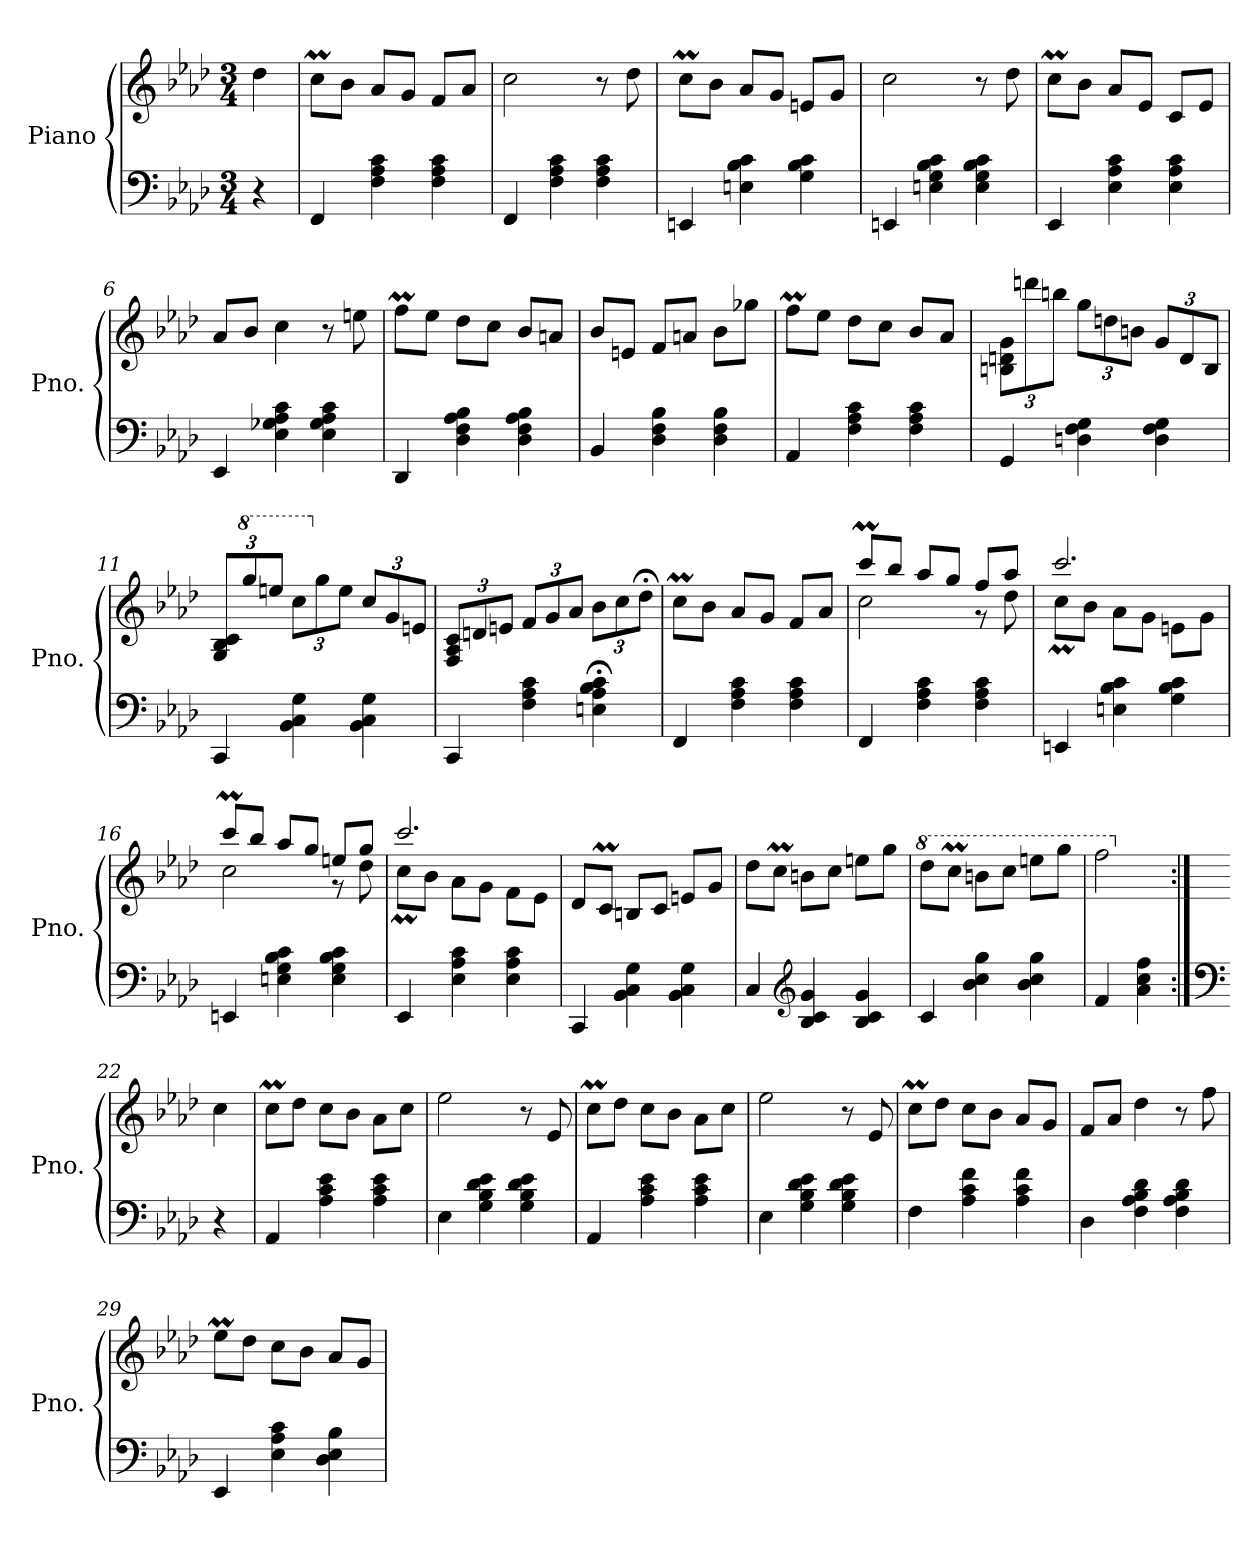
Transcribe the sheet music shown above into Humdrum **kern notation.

**kern	**kern
*part1	*part1
*staff2	*staff1
*I"Piano	*
*I'Pno.	*
*clefF4	*clefG2
*k[b-e-a-d-]	*k[b-e-a-d-]
*M3/4	*M3/4
=	=
4r	4dd-\
=1	=1
4FF/	8ccm\L
.	8b-\J
4F\ 4A-\ 4c\	8a-/L
.	8g/J
4F\ 4A-\ 4c\	8f/L
.	8a-/J
=2	=2
4FF/	2cc\
4F\ 4A-\ 4c\	.
4F\ 4A-\ 4c\	8r
.	8dd-\
=3	=3
4EEn/	8ccm\L
.	8b-\J
4En\ 4B-\ 4c\	8a-/L
.	8g/J
4G\ 4B-\ 4c\	8en/L
.	8g/J
=4	=4
4EEn/	2cc\
4En\ 4G\ 4B-\ 4c\	.
4E\ 4G\ 4B-\ 4c\	8r
.	8dd-\
=5	=5
4EE-/	8ccm\L
.	8b-\J
4E-\ 4A-\ 4c\	8a-/L
.	8e-/J
4E-\ 4A-\ 4c\	8c/L
.	8e-/J
=6	=6
4EE-/	8a-/L
.	8b-/J
4E-\ 4G-X\ 4A-\ 4c\	4cc\
4E-\ 4G-\ 4A-\ 4c\	8r
.	8een\
!!LO:LB:g=z
=7	=7
4DD-/	8ffM\L
.	8ee-\J
4D-\ 4F\ 4A-\ 4B-\	8dd-\L
.	8cc\J
4D-\ 4F\ 4A-\ 4B-\	8b-/L
.	8an/J
=8	=8
4BB-/	8b-/L
.	8en/J
4D-\ 4F\ 4B-\	8f/L
.	8an/J
4D-\ 4F\ 4B-\	8b-\L
.	8gg-X\J
=9	=9
4AA-/	8ffM\L
.	8ee-\J
4F\ 4A-\ 4c\	8dd-\L
.	8cc\J
4F\ 4A-\ 4c\	8b-/L
.	8a-/J
=10	=10
*	*Xbrackettup
4GG/	12Bn\ 12dn\ 12g\L
.	12dddn\
.	12bbn\J
4Dn\ 4F\ 4G\	12gg\L
.	12ddn\
.	12bn\J
4D\ 4F\ 4G\	12g/L
.	12d/
.	12B/J
!!LO:LB:g=z
=11	=11
4CC/	12G/ 12B-/ 12c/L
*	*8va
.	12ggg/
.	12eeen/J
4BB-\ 4C\ 4G\	12ccc\L
*	*X8va
.	12gg\
.	12ee\J
4BB-\ 4C\ 4G\	12cc/L
.	12g/
.	12en/J
=12	=12
4CC/	12F/ 12A-/ 12c/L
.	12dn/
.	12en/J
4F\ 4A-\ 4c\	12f/L
.	12g/
.	12a-/J
4En\;< 4A-\;< 4B-\;< 4c\;<	12b-\L
.	12cc\
.	12dd-;<\J
=13	=13
4FF/	8ccm\L
.	8b-\J
4F\ 4A-\ 4c\	8a-/L
.	8g/J
4F\ 4A-\ 4c\	8f/L
.	8a-/J
=14	=14
*	*^
4FF/	8cccm/L	2cc\
.	8bb-/J	.
4F\ 4A-\ 4c\	8aa-/L	.
.	8gg/J	.
4F\ 4A-\ 4c\	8ff/L	8r
.	8aa-/J	8dd-\
=15	=15	=15
4EEn/	2.ccc/	8ccm\L
.	.	8b-\J
4En\ 4B-\ 4c\	.	8a-\L
.	.	8g\J
4G\ 4B-\ 4c\	.	8en\L
.	.	8g\J
!!LO:LB:g=z	!!
=16	=16	=16
4EEn/	8cccm/L	2cc\
.	8bb-/J	.
4En\ 4G\ 4B-\ 4c\	8aa-/L	.
.	8gg/J	.
4E\ 4G\ 4B-\ 4c\	8een/L	8r
.	8gg/J	8dd-\
=17	=17	=17
4EE-/	2.ccc/	8ccm\L
.	.	8b-\J
4E-\ 4A-\ 4c\	.	8a-\L
.	.	8g\J
4E-\ 4A-\ 4c\	.	8f\L
.	.	8e-\J
*	*v	*v
=18	=18
4CC/	8d-/L
.	8cm/J
4BB-\ 4C\ 4G\	8Bn/L
.	8c/J
4BB-\ 4C\ 4G\	8en/L
.	8g/J
=19	=19
4C/	8dd-\L
.	8ccm\J
*clefG2	*
4B-/ 4c/ 4g/	8bn\L
.	8cc\J
4B-/ 4c/ 4g/	8een\L
.	8gg\J
=20	=20
*	*8va
4c/	8ddd-\L
.	8cccm\J
4b-\ 4cc\ 4gg\	8bbn\L
.	8ccc\J
4b-\ 4cc\ 4gg\	8eeen\L
.	8ggg\J
=21	=21
4f/	2fff\
4a-\ 4cc\ 4ff\	.
!!LO:LB:g=z
=22:|!	=22:|!
*clefF4	*
*	*X8va
4r	4cc\
=23	=23
4AA-/	8ccm\L
.	8dd-\J
4A-\ 4c\ 4e-\	8cc\L
.	8b-\J
4A-\ 4c\ 4e-\	8a-\L
.	8cc\J
=24	=24
4E-\	2ee-\
4G\ 4B-\ 4d-\ 4e-\	.
4G\ 4B-\ 4d-\ 4e-\	8r
.	8e-/
=25	=25
4AA-/	8ccm\L
.	8dd-\J
4A-\ 4c\ 4e-\	8cc\L
.	8b-\J
4A-\ 4c\ 4e-\	8a-\L
.	8cc\J
=26	=26
4E-\	2ee-\
4G\ 4B-\ 4d-\ 4e-\	.
4G\ 4B-\ 4d-\ 4e-\	8r
.	8e-/
=27	=27
4F\	8ccm\L
.	8dd-\J
4A-\ 4c\ 4f\	8cc\L
.	8b-\J
4A-\ 4c\ 4f\	8a-/L
.	8g/J
=28	=28
4D-\	8f/L
.	8a-/J
4F\ 4A-\ 4B-\ 4d-\	4dd-\
4F\ 4A-\ 4B-\ 4d-\	8r
.	8ff\
!!LO:PB:g=z
=29	=29
4EE-/	8ee-M\L
.	8dd-\J
4E-\ 4A-\ 4c\	8cc\L
.	8b-\J
4D-\ 4E-\ 4B-\	8a-/L
.	8g/J
=	=
*-	*-
